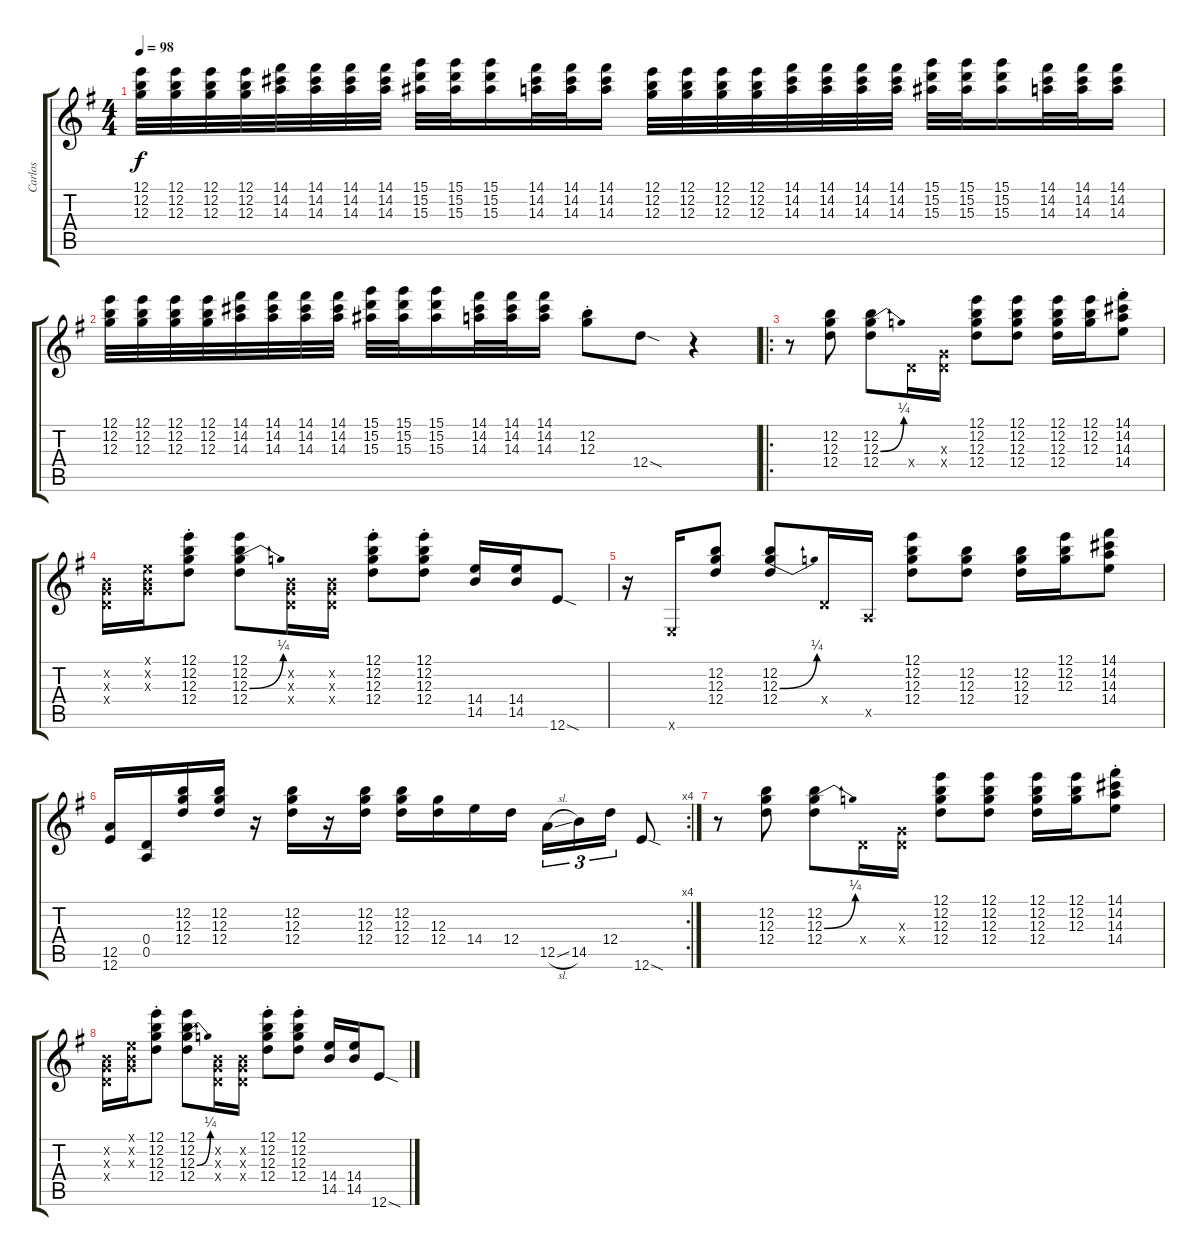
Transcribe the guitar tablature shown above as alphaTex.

\track ("Carlos" "Carlos") {instrument electricguitarclean}
\staff {score tabs}
\tuning (E4 B3 G3 D3 A2 E2) {hide}
\ts (4 4)
\tempo 98
\clef g2
\ks eminor
(12.1 12.2 12.3).32{dy f} (12.1 12.2 12.3).32 (12.1 12.2 12.3).32 (12.1 12.2 12.3).32 (14.1 14.2 14.3).32 (14.1 14.2 14.3).32 (14.1 14.2 14.3).32 (14.1 14.2 14.3).32 (15.1 15.2 15.3).32 (15.1 15.2 15.3).32 (15.1 15.2 15.3).16 (14.1 14.2 14.3).32 (14.1 14.2 14.3).32 (14.1 14.2 14.3).16 (12.1 12.2 12.3).32 (12.1 12.2 12.3).32 (12.1 12.2 12.3).32 (12.1 12.2 12.3).32 (14.1 14.2 14.3).32 (14.1 14.2 14.3).32 (14.1 14.2 14.3).32 (14.1 14.2 14.3).32 (15.1 15.2 15.3).32 (15.1 15.2 15.3).32 (15.1 15.2 15.3).16 (14.1 14.2 14.3).32 (14.1 14.2 14.3).32 (14.1 14.2 14.3).16 |
(12.1 12.2 12.3).32 (12.1 12.2 12.3).32 (12.1 12.2 12.3).32 (12.1 12.2 12.3).32 (14.1 14.2 14.3).32 (14.1 14.2 14.3).32 (14.1 14.2 14.3).32 (14.1 14.2 14.3).32 (15.1 15.2 15.3).32 (15.1 15.2 15.3).32 (15.1 15.2 15.3).16 (14.1 14.2 14.3).32 (14.1 14.2 14.3).32 (14.1 14.2 14.3).16 (12.2{st} 12.3{st}).8 12.4{sod}.8 r.4 |
\ro
r.8{instrument distortionguitar} (12.2 12.3 12.4).8 (12.2 12.3{be (bend 0 0 60 1)} 12.4).8 0.4{x}.16 (0.3{x} 0.4{x}).16 (12.1 12.2 12.3 12.4).8 (12.1 12.2 12.3 12.4).8 (12.1 12.2 12.3 12.4).16 (12.1 12.2 12.3).16 (14.1{st} 14.2{st} 14.3{st} 14.4{st}).8 |
(0.2{x} 0.3{x} 0.4{x}).16 (0.1{x} 0.2{x} 0.3{x}).16 (12.1{st} 12.2{st} 12.3{st} 12.4{st}).8 (12.1 12.2 12.3{be (bend 0 0 60 1)} 12.4).8 (0.2{x} 0.3{x} 0.4{x}).16 (0.2{x} 0.3{x} 0.4{x}).16 (12.1{st} 12.2{st} 12.3{st} 12.4{st}).8 (12.1{st} 12.2{st} 12.3{st} 12.4{st}).8 (14.4 14.5).16 (14.4 14.5).16 12.6{sod}.8 |
r.16 0.6{x}.16 (12.2 12.3 12.4).8 (12.2 12.3{be (bend 0 0 60 1)} 12.4).8 0.4{x}.16 0.5{x}.16 (12.1 12.2 12.3 12.4).8 (12.2 12.3 12.4).8 (12.2 12.3 12.4).16 (12.1 12.2 12.3).16 (14.1 14.2 14.3 14.4).8 |
\rc 4
(12.5 12.6).16 (0.4 0.5).16 (12.2 12.3 12.4).16 (12.2 12.3 12.4).16 r.16 (12.2 12.3 12.4).16 r.16 (12.2 12.3 12.4).16 (12.2 12.3 12.4).16 (12.3 12.4).16 14.4.16 12.4.16 12.5{sl}.16{tu (3 2)} 14.5.16{tu (3 2)} 12.4.16{tu (3 2)} 12.6{sod}.8 |
r.8{volume 0 instrument distortionguitar} (12.2 12.3 12.4).8 (12.2 12.3{be (bend 0 0 60 1)} 12.4).8 0.4{x}.16 (0.3{x} 0.4{x}).16 (12.1 12.2 12.3 12.4).8 (12.1 12.2 12.3 12.4).8 (12.1 12.2 12.3 12.4).16 (12.1 12.2 12.3).16 (14.1{st} 14.2{st} 14.3{st} 14.4{st}).8 |
(0.2{x} 0.3{x} 0.4{x}).16 (0.1{x} 0.2{x} 0.3{x}).16 (12.1{st} 12.2{st} 12.3{st} 12.4{st}).8 (12.1 12.2 12.3{be (bend 0 0 60 1)} 12.4).8 (0.2{x} 0.3{x} 0.4{x}).16 (0.2{x} 0.3{x} 0.4{x}).16 (12.1{st} 12.2{st} 12.3{st} 12.4{st}).8 (12.1{st} 12.2{st} 12.3{st} 12.4{st}).8 (14.4 14.5).16 (14.4 14.5).16 12.6{sod}.8
